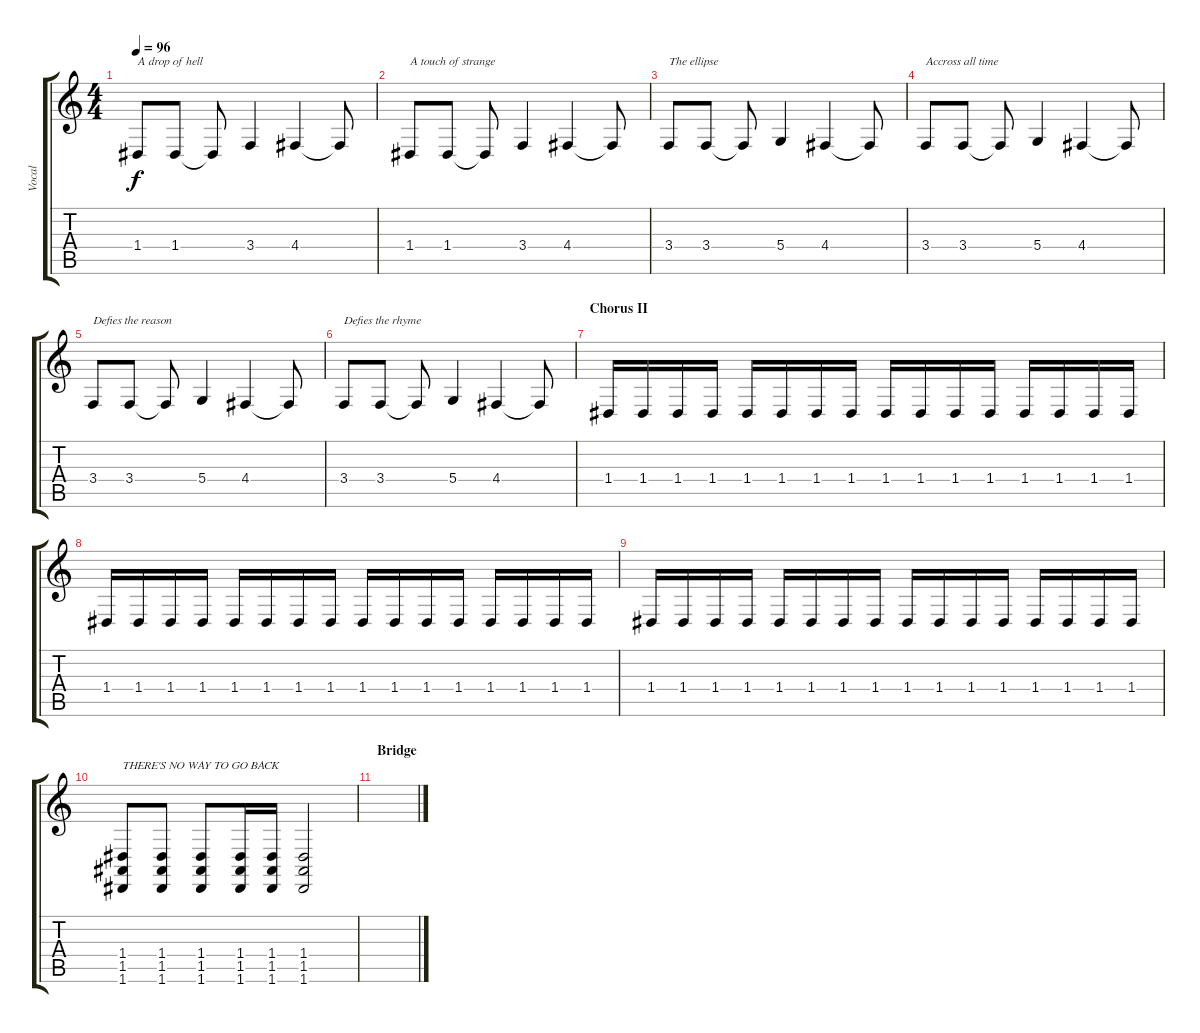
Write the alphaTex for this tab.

\track ("Vocal" "Vocal") {instrument reedorgan}
\staff {score tabs}
\tuning (E4 B3 G3 D3 A2 D2) {hide}
\ts (4 4)
\tempo 96
\clef g2
\ks c
1.4.8{txt "A drop of hell" dy f} 1.4.8 1.4{t}.8 3.4.4 4.4.4 4.4{t}.8 |
1.4.8{txt "A touch of strange"} 1.4.8 1.4{t}.8 3.4.4 4.4.4 4.4{t}.8 |
3.4.8{txt "The ellipse"} 3.4.8 3.4{t}.8 5.4.4 4.4.4 4.4{t}.8 |
3.4.8{txt "Accross all time"} 3.4.8 3.4{t}.8 5.4.4 4.4.4 4.4{t}.8 |
3.4.8{txt "Defies the reason"} 3.4.8 3.4{t}.8 5.4.4 4.4.4 4.4{t}.8 |
3.4.8{txt "Defies the rhyme"} 3.4.8 3.4{t}.8 5.4.4 4.4.4 4.4{t}.8 |
\section ("" "Chorus II")
1.4.16 1.4.16 1.4.16 1.4.16 1.4.16 1.4.16 1.4.16 1.4.16 1.4.16 1.4.16 1.4.16 1.4.16 1.4.16 1.4.16 1.4.16 1.4.16 |
1.4.16 1.4.16 1.4.16 1.4.16 1.4.16 1.4.16 1.4.16 1.4.16 1.4.16 1.4.16 1.4.16 1.4.16 1.4.16 1.4.16 1.4.16 1.4.16 |
1.4.16 1.4.16 1.4.16 1.4.16 1.4.16 1.4.16 1.4.16 1.4.16 1.4.16 1.4.16 1.4.16 1.4.16 1.4.16 1.4.16 1.4.16 1.4.16 |
(1.4 1.5 1.6).8{txt "THERE'S NO WAY TO GO BACK"} (1.4 1.5 1.6).8 (1.4 1.5 1.6).8 (1.4 1.5 1.6).16 (1.4 1.5 1.6).16 (1.4 1.5 1.6).2 |
\section ("" "Bridge")
